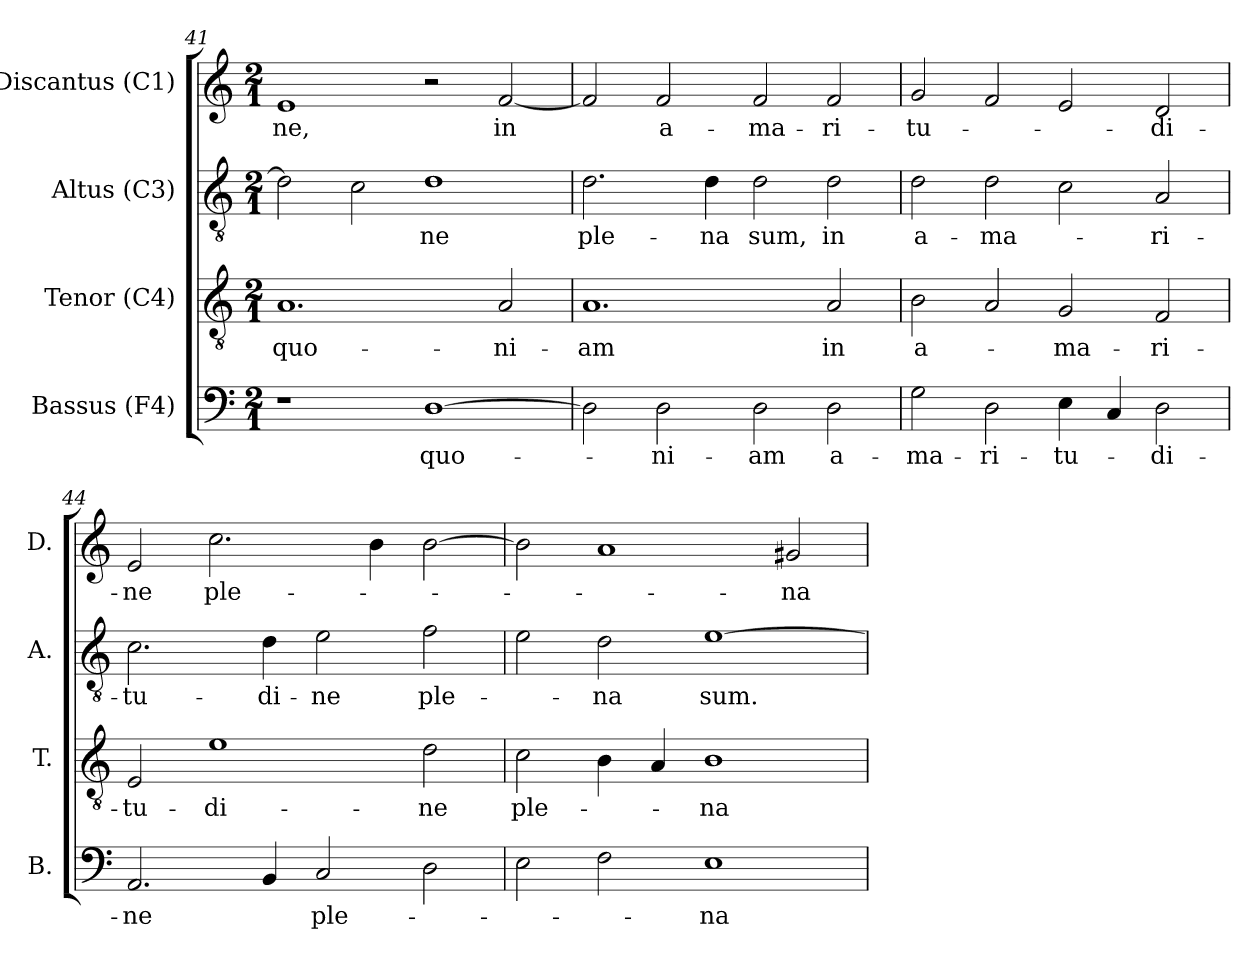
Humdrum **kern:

**kern	**text	**kern	**text	**kern	**text	**kern	**text
*part4	*part4	*part3	*part3	*part2	*part2	*part1	*part1
*staff4	*staff4	*staff3	*staff3	*staff2	*staff2	*staff1	*staff1
*I"Bassus (F4)	*	*I"Tenor (C4)	*	*I"Altus (C3)	*	*I"Discantus (C1)	*
*I'B.	*	*I'T.	*	*I'A.	*	*I'D.	*
*clefF4	*	*clefGv2	*	*clefGv2	*	*clefG2	*
*	*	*ITrd7c12	*	*ITrd7c12	*	*	*
*k[]	*	*k[]	*	*k[]	*	*k[]	*
*C:	*	*C:	*	*C:	*	*C:	*
*M2/1	*	*M2/1	*	*M2/1	*	*M2/1	*
=41	=41	=41	=41	=41	=41	=41	=41
!	!	!	!LO:LY:b:color=#000000	!	!	!	!
!	!	!	!	!	!	!	!LO:LY:b:color=#000000
1r	.	1.AAi	quo-	2Di\]	.	1ei	-ne,
.	.	.	.	2Ci\	.	.	.
!	!LO:LY:b:color=#000000	!	!	!	!	!	!
!	!	!	!	!	!LO:LY:b:color=#000000	!	!
[1Di	quo-	.	.	1Di	-ne	2r	.
!	!	!	!LO:LY:b:color=#000000	!	!	!	!
!	!	!	!	!	!	!	!LO:LY:b:color=#000000
.	.	2AAi/	-ni-	.	.	[2fi/	in
!!LO:PB:g=z
=42	=42	=42	=42	=42	=42	=42	=42
!	!	!	!LO:LY:b:color=#000000	!	!	!	!
!	!	!	!	!	!LO:LY:b:color=#000000	!	!
2Di\]	.	1.AAi	-am	2.Di\	ple-	2fi/]	.
!	!LO:LY:b:color=#000000	!	!	!	!	!	!
!	!	!	!	!	!	!	!LO:LY:b:color=#000000
2Di\	-ni-	.	.	.	.	2fi/	a-
!	!	!	!	!	!LO:LY:b:color=#000000	!	!
.	.	.	.	4Di\	-na	.	.
!	!LO:LY:b:color=#000000	!	!	!	!	!	!
!	!	!	!	!	!LO:LY:b:color=#000000	!	!
!	!	!	!	!	!	!	!LO:LY:b:color=#000000
2Di\	-am	.	.	2Di\	sum,	2fi/	-ma-
!	!LO:LY:b:color=#000000	!	!	!	!	!	!
!	!	!	!LO:LY:b:color=#000000	!	!	!	!
!	!	!	!	!	!LO:LY:b:color=#000000	!	!
!	!	!	!	!	!	!	!LO:LY:b:color=#000000
2Di\	a-	2AAi/	in	2Di\	in	2fi/	-ri-
=43	=43	=43	=43	=43	=43	=43	=43
!	!LO:LY:b:color=#000000	!	!	!	!	!	!
!	!	!	!LO:LY:b:color=#000000	!	!	!	!
!	!	!	!	!	!LO:LY:b:color=#000000	!	!
!	!	!	!	!	!	!	!LO:LY:b:color=#000000
2Gi\	-ma-	2BBi\	a-	2Di\	a-	2gi/	-tu-
!	!LO:LY:b:color=#000000	!	!	!	!	!	!
!	!	!	!	!	!LO:LY:b:color=#000000	!	!
2Di\	-ri-	2AAi/	.	2Di\	-ma-	2fi/	.
!	!LO:LY:b:color=#000000	!	!	!	!	!	!
!	!	!	!LO:LY:b:color=#000000	!	!	!	!
4Ei\	-tu-	2GGi/	-ma-	2Ci\	.	2ei/	.
4Ci/	.	.	.	.	.	.	.
!	!LO:LY:b:color=#000000	!	!	!	!	!	!
!	!	!	!LO:LY:b:color=#000000	!	!	!	!
!	!	!	!	!	!LO:LY:b:color=#000000	!	!
!	!	!	!	!	!	!	!LO:LY:b:color=#000000
2Di\	-di-	2FFi/	-ri-	2AAi/	-ri-	2di/	-di-
=44	=44	=44	=44	=44	=44	=44	=44
!	!LO:LY:b:color=#000000	!	!	!	!	!	!
!	!	!	!LO:LY:b:color=#000000	!	!	!	!
!	!	!	!	!	!LO:LY:b:color=#000000	!	!
!	!	!	!	!	!	!	!LO:LY:b:color=#000000
2.AAi/	-ne	2EEi/	-tu-	2.Ci\	-tu-	2ei/	-ne
!	!	!	!LO:LY:b:color=#000000	!	!	!	!
!	!	!	!	!	!	!	!LO:LY:b:color=#000000
.	.	1Ei	-di-	.	.	2.cci\	ple-
!	!	!	!	!	!LO:LY:b:color=#000000	!	!
4BBi/	.	.	.	4Di\	-di-	.	.
!	!LO:LY:b:color=#000000	!	!	!	!	!	!
!	!	!	!	!	!LO:LY:b:color=#000000	!	!
2Ci/	ple-	.	.	2Ei\	-ne	.	.
.	.	.	.	.	.	4bi\	.
!	!	!	!LO:LY:b:color=#000000	!	!	!	!
!	!	!	!	!	!LO:LY:b:color=#000000	!	!
2Di\	.	2Di\	-ne	2Fi\	ple-	[2bi\	.
=45	=45	=45	=45	=45	=45	=45	=45
!	!	!	!LO:LY:b:color=#000000	!	!	!	!
2Ei\	.	2Ci\	ple-	2Ei\	.	2bi\]	.
!	!	!	!	!	!LO:LY:b:color=#000000	!	!
2Fi\	.	4BBi\	.	2Di\	-na	1ai	.
.	.	4AAi/	.	.	.	.	.
!	!LO:LY:b:color=#000000	!	!	!	!	!	!
!	!	!	!LO:LY:b:color=#000000	!	!	!	!
!	!	!	!	!	!LO:LY:b:color=#000000	!	!
1Ei	-na	1BBi	-na	[1Ei	sum.	.	.
!	!	!	!	!	!	!	!LO:LY:b:color=#000000
.	.	.	.	.	.	2g#i/	-na
=	=	=	=	=	=	=	=
*-	*-	*-	*-	*-	*-	*-	*-
